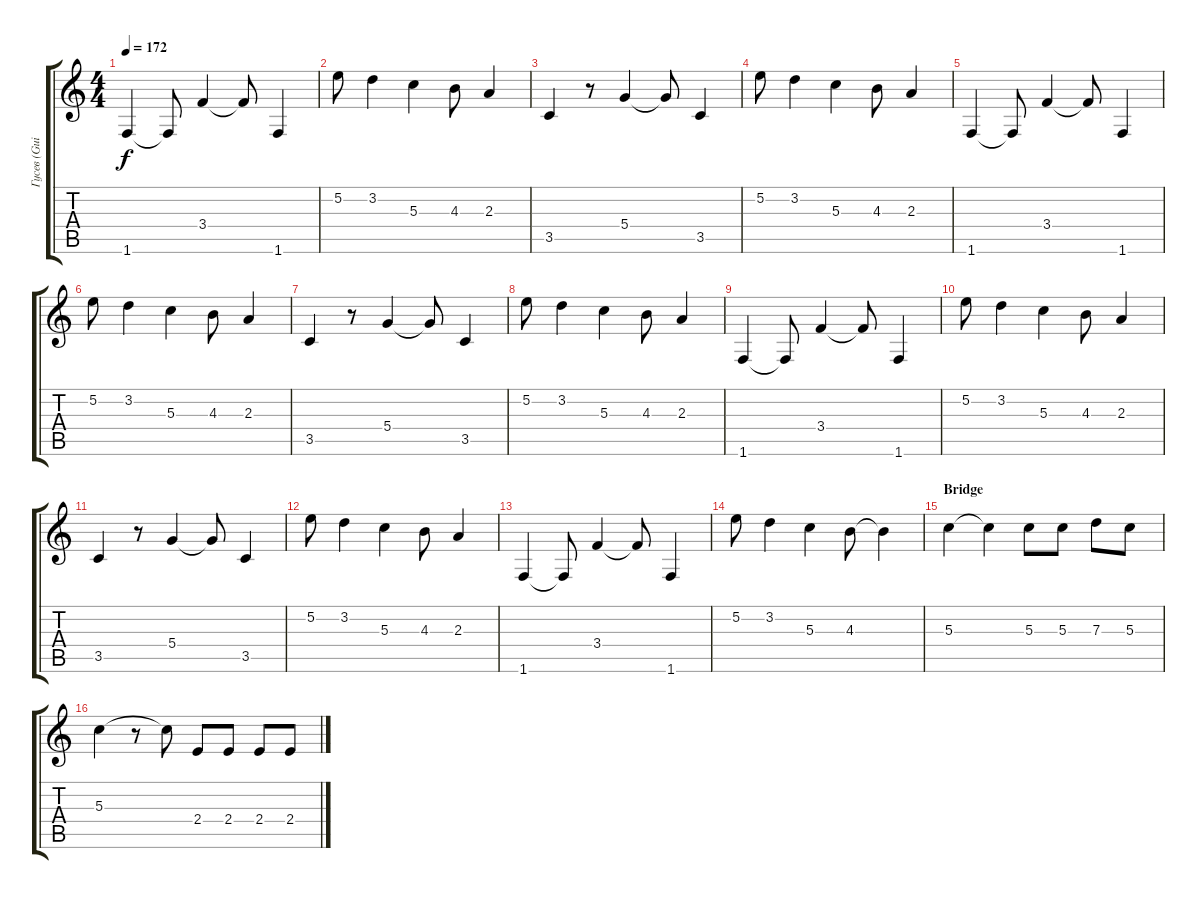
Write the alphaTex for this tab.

\track ("Гусев (Guitar 2)" "Гусев (Gui") {instrument acousticguitarsteel}
\staff {score tabs}
\tuning (E4 B3 G3 D3 A2 E2) {hide}
\ts (4 4)
\tempo 172
\clef g2
\ks c
1.6.4{dy f} 1.6{t}.8 3.4.4 3.4{t}.8 1.6.4 |
5.2.8 3.2.4 5.3.4 4.3.8 2.3.4 |
3.5.4 r.8 5.4.4 5.4{t}.8 3.5.4 |
5.2.8 3.2.4 5.3.4 4.3.8 2.3.4 |
1.6.4 1.6{t}.8 3.4.4 3.4{t}.8 1.6.4 |
5.2.8 3.2.4 5.3.4 4.3.8 2.3.4 |
3.5.4 r.8 5.4.4 5.4{t}.8 3.5.4 |
5.2.8 3.2.4 5.3.4 4.3.8 2.3.4 |
1.6.4 1.6{t}.8 3.4.4 3.4{t}.8 1.6.4 |
5.2.8 3.2.4 5.3.4 4.3.8 2.3.4 |
3.5.4 r.8 5.4.4 5.4{t}.8 3.5.4 |
5.2.8 3.2.4 5.3.4 4.3.8 2.3.4 |
1.6.4 1.6{t}.8 3.4.4 3.4{t}.8 1.6.4 |
5.2.8 3.2.4 5.3.4 4.3.8 4.3{t}.4 |
\section ("" "Bridge")
5.3.4 5.3{t}.4 5.3.8 5.3.8 7.3.8 5.3.8 |
5.3.4 r.8 5.3{t}.8 2.4.8 2.4.8 2.4.8 2.4.8
